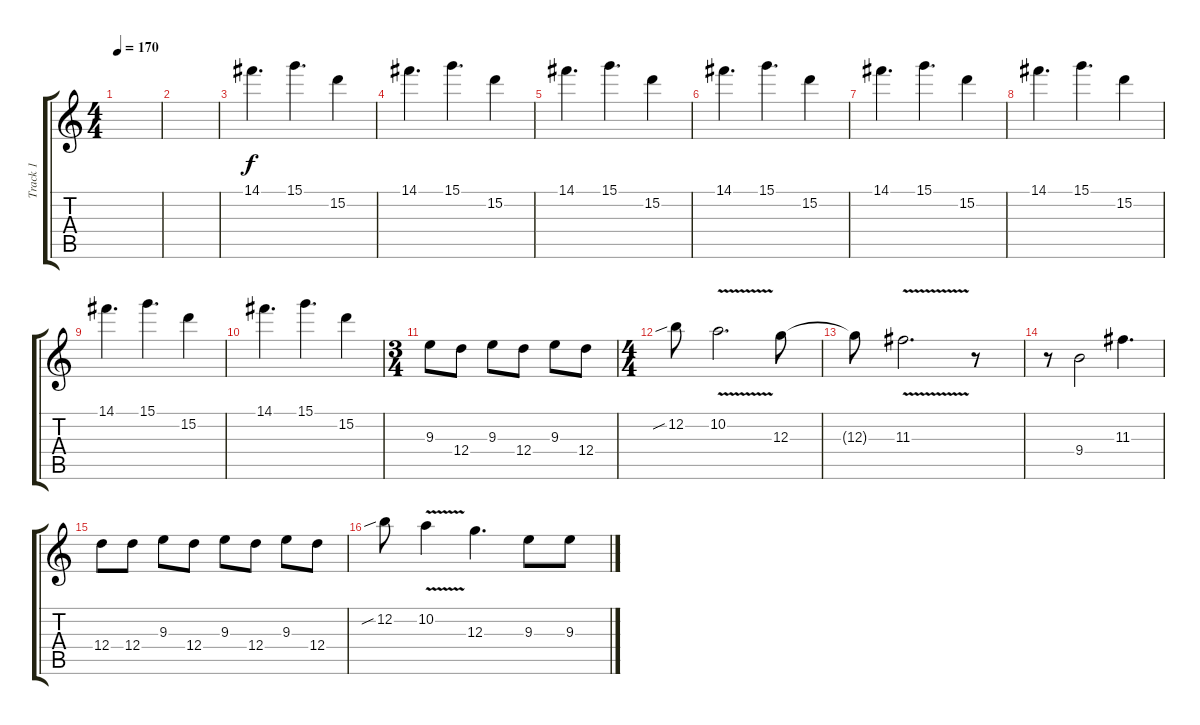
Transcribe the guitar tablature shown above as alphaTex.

\track ("Track 1" "Track 1") {mute instrument distortionguitar}
\staff {score tabs}
\tuning (E4 B3 G3 D3 A2 E2) {hide}
\ts (4 4)
\tempo 170
\clef g2
\ks c
|
|
14.1.4{d} 15.1.4{d} 15.2.4 |
14.1.4{d} 15.1.4{d} 15.2.4 |
14.1.4{d} 15.1.4{d} 15.2.4 |
14.1.4{d} 15.1.4{d} 15.2.4 |
14.1.4{d} 15.1.4{d} 15.2.4 |
14.1.4{d} 15.1.4{d} 15.2.4 |
14.1.4{d} 15.1.4{d} 15.2.4 |
14.1.4{d} 15.1.4{d} 15.2.4 |
\ts (3 4)
9.3.8 12.4.8 9.3.8 12.4.8 9.3.8 12.4.8 |
\ts (4 4)
12.2{sib}.8 10.2{v}.2{d} 12.3.8 |
12.3{t}.8 11.3{v}.2{d} r.8 |
r.8 9.4.2 11.3.4{d} |
12.4.8 12.4.8 9.3.8 12.4.8 9.3.8 12.4.8 9.3.8 12.4.8 |
12.2{sib}.8 10.2{v}.4 12.3.4{d} 9.3.8 9.3.8
